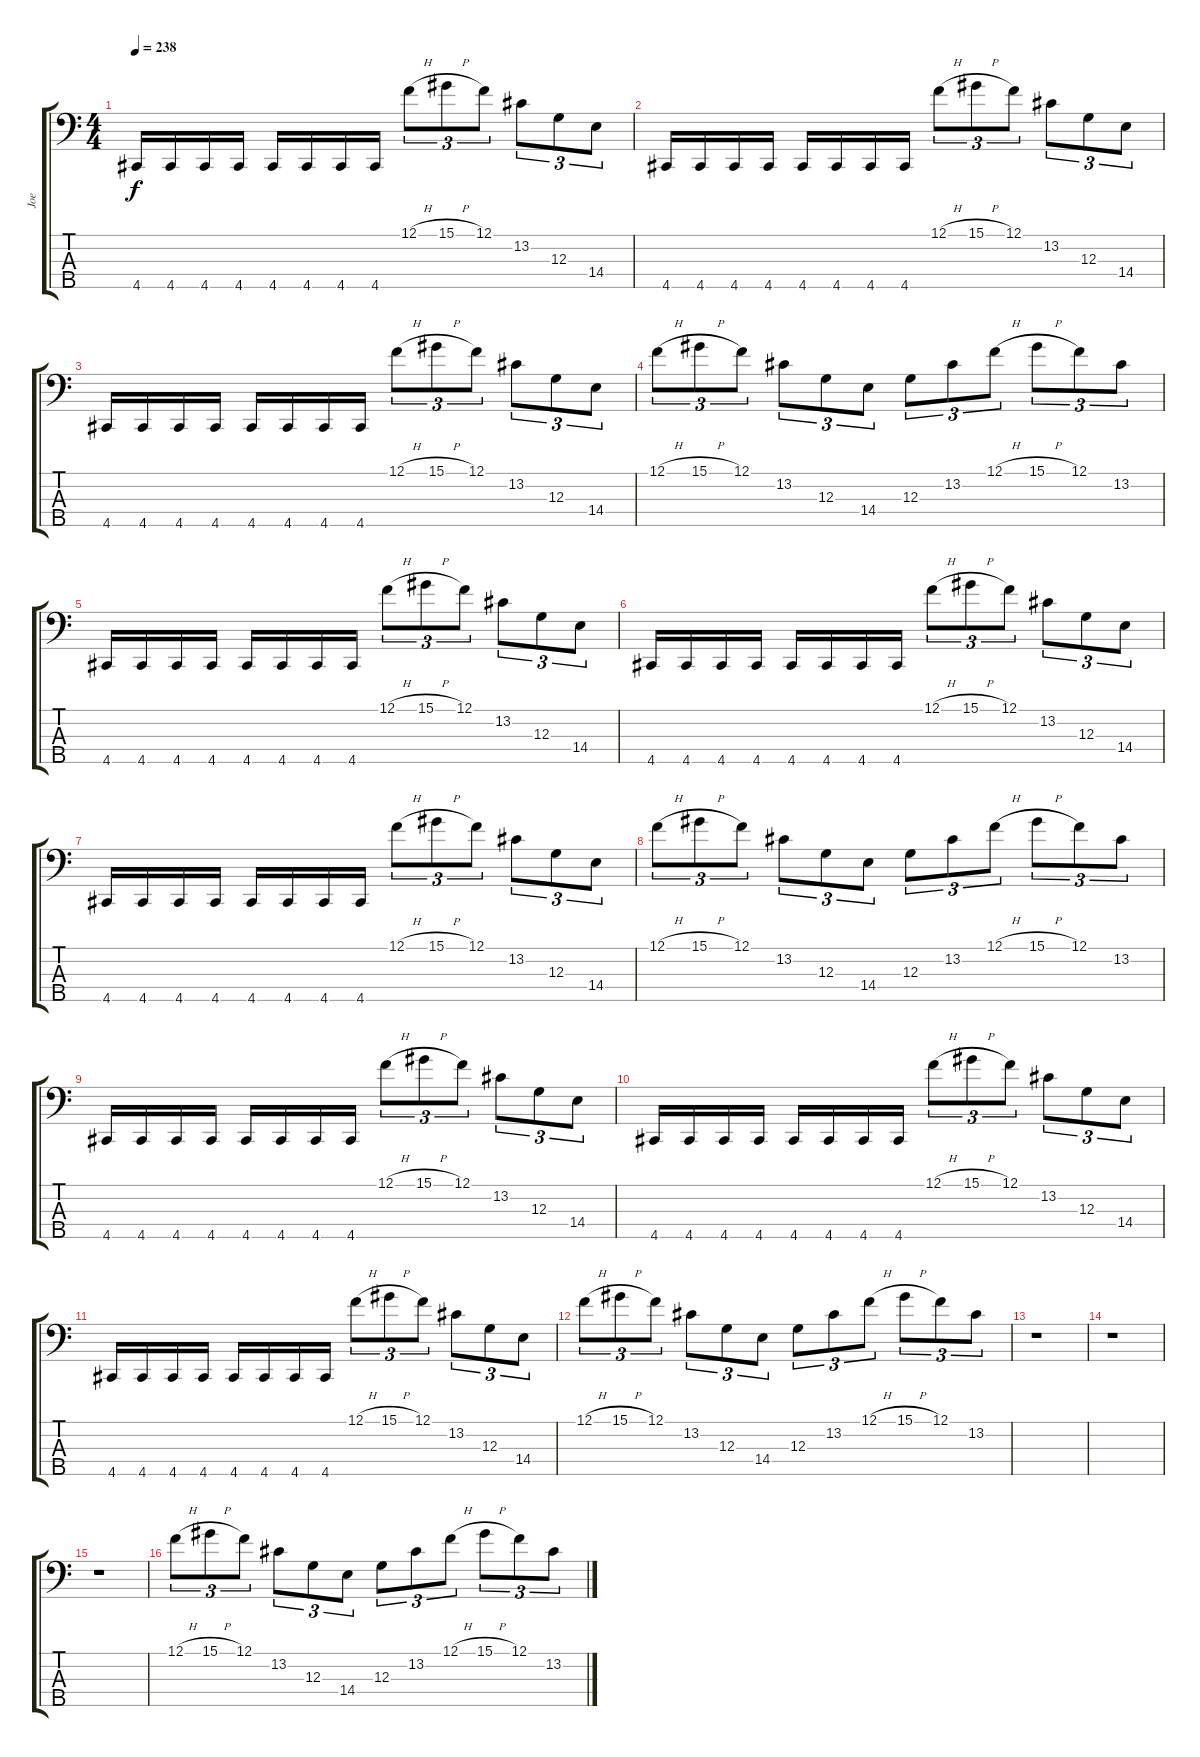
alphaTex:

\track ("Joe" "Joe") {instrument electricbasspick}
\staff {score tabs}
\tuning (F2 C2 G1 D1 A0) {hide}
\ts (4 4)
\tempo 238
\clef f4
\ks c
4.5.16{dy f} 4.5.16 4.5.16 4.5.16 4.5.16 4.5.16 4.5.16 4.5.16 12.1{h}.8{tu (3 2)} 15.1{h}.8{tu (3 2)} 12.1.8{tu (3 2)} 13.2.8{tu (3 2)} 12.3.8{tu (3 2)} 14.4.8{tu (3 2)} |
4.5.16 4.5.16 4.5.16 4.5.16 4.5.16 4.5.16 4.5.16 4.5.16 12.1{h}.8{tu (3 2)} 15.1{h}.8{tu (3 2)} 12.1.8{tu (3 2)} 13.2.8{tu (3 2)} 12.3.8{tu (3 2)} 14.4.8{tu (3 2)} |
4.5.16 4.5.16 4.5.16 4.5.16 4.5.16 4.5.16 4.5.16 4.5.16 12.1{h}.8{tu (3 2)} 15.1{h}.8{tu (3 2)} 12.1.8{tu (3 2)} 13.2.8{tu (3 2)} 12.3.8{tu (3 2)} 14.4.8{tu (3 2)} |
12.1{h}.8{tu (3 2)} 15.1{h}.8{tu (3 2)} 12.1.8{tu (3 2)} 13.2.8{tu (3 2)} 12.3.8{tu (3 2)} 14.4.8{tu (3 2)} 12.3.8{tu (3 2)} 13.2.8{tu (3 2)} 12.1{h}.8{tu (3 2)} 15.1{h}.8{tu (3 2)} 12.1.8{tu (3 2)} 13.2.8{tu (3 2)} |
4.5.16 4.5.16 4.5.16 4.5.16 4.5.16 4.5.16 4.5.16 4.5.16 12.1{h}.8{tu (3 2)} 15.1{h}.8{tu (3 2)} 12.1.8{tu (3 2)} 13.2.8{tu (3 2)} 12.3.8{tu (3 2)} 14.4.8{tu (3 2)} |
4.5.16 4.5.16 4.5.16 4.5.16 4.5.16 4.5.16 4.5.16 4.5.16 12.1{h}.8{tu (3 2)} 15.1{h}.8{tu (3 2)} 12.1.8{tu (3 2)} 13.2.8{tu (3 2)} 12.3.8{tu (3 2)} 14.4.8{tu (3 2)} |
4.5.16 4.5.16 4.5.16 4.5.16 4.5.16 4.5.16 4.5.16 4.5.16 12.1{h}.8{tu (3 2)} 15.1{h}.8{tu (3 2)} 12.1.8{tu (3 2)} 13.2.8{tu (3 2)} 12.3.8{tu (3 2)} 14.4.8{tu (3 2)} |
12.1{h}.8{tu (3 2)} 15.1{h}.8{tu (3 2)} 12.1.8{tu (3 2)} 13.2.8{tu (3 2)} 12.3.8{tu (3 2)} 14.4.8{tu (3 2)} 12.3.8{tu (3 2)} 13.2.8{tu (3 2)} 12.1{h}.8{tu (3 2)} 15.1{h}.8{tu (3 2)} 12.1.8{tu (3 2)} 13.2.8{tu (3 2)} |
4.5.16 4.5.16 4.5.16 4.5.16 4.5.16 4.5.16 4.5.16 4.5.16 12.1{h}.8{tu (3 2)} 15.1{h}.8{tu (3 2)} 12.1.8{tu (3 2)} 13.2.8{tu (3 2)} 12.3.8{tu (3 2)} 14.4.8{tu (3 2)} |
4.5.16 4.5.16 4.5.16 4.5.16 4.5.16 4.5.16 4.5.16 4.5.16 12.1{h}.8{tu (3 2)} 15.1{h}.8{tu (3 2)} 12.1.8{tu (3 2)} 13.2.8{tu (3 2)} 12.3.8{tu (3 2)} 14.4.8{tu (3 2)} |
4.5.16 4.5.16 4.5.16 4.5.16 4.5.16 4.5.16 4.5.16 4.5.16 12.1{h}.8{tu (3 2)} 15.1{h}.8{tu (3 2)} 12.1.8{tu (3 2)} 13.2.8{tu (3 2)} 12.3.8{tu (3 2)} 14.4.8{tu (3 2)} |
12.1{h}.8{tu (3 2)} 15.1{h}.8{tu (3 2)} 12.1.8{tu (3 2)} 13.2.8{tu (3 2)} 12.3.8{tu (3 2)} 14.4.8{tu (3 2)} 12.3.8{tu (3 2)} 13.2.8{tu (3 2)} 12.1{h}.8{tu (3 2)} 15.1{h}.8{tu (3 2)} 12.1.8{tu (3 2)} 13.2.8{tu (3 2)} |
r.1 |
r.1 |
r.1 |
12.1{h}.8{tu (3 2)} 15.1{h}.8{tu (3 2)} 12.1.8{tu (3 2)} 13.2.8{tu (3 2)} 12.3.8{tu (3 2)} 14.4.8{tu (3 2)} 12.3.8{tu (3 2)} 13.2.8{tu (3 2)} 12.1{h}.8{tu (3 2)} 15.1{h}.8{tu (3 2)} 12.1.8{tu (3 2)} 13.2.8{tu (3 2)}
